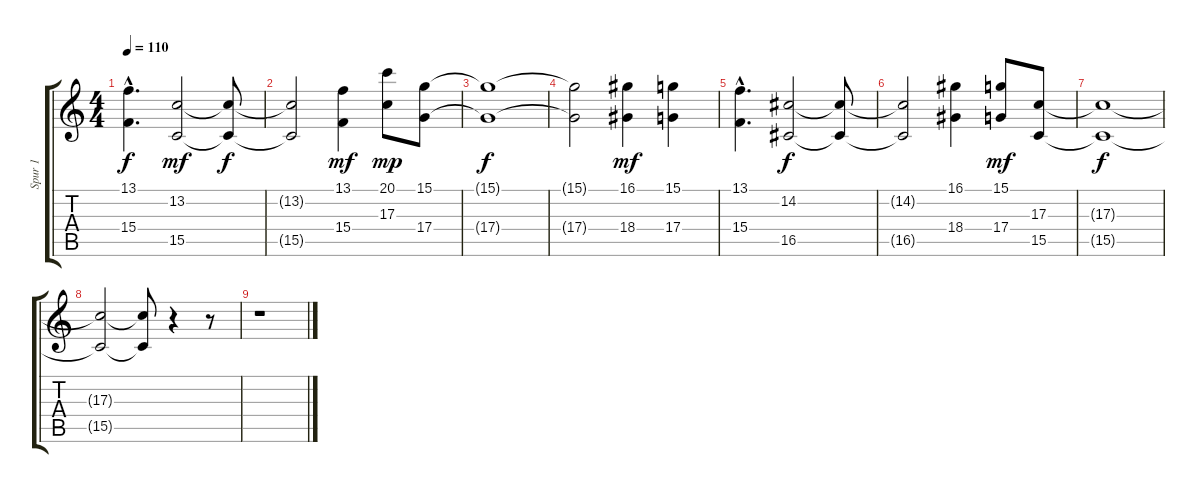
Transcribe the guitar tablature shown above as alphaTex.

\track ("Spur 1" "Spur 1") {instrument fx3crystal}
\staff {score tabs}
\tuning (E4 B3 G3 D3 A2 E2) {hide}
\ts (4 4)
\tempo 110
\clef g2
\ks c
(13.1 15.4{hac}).4{d dy f} (13.2 15.5).2{dy mf} (13.2{t} 15.5{t}).8{dy f} |
(13.2{t} 15.5{t}).2 (13.1 15.4).4{dy mf} (20.1 17.3).8{dy mp} (15.1 17.4).8 |
(15.1{t} 17.4{t}).1{dy f} |
(15.1{t} 17.4{t}).2 (16.1 18.4).4{dy mf} (15.1 17.4).4 |
(13.1 15.4{hac}).4{d} (14.2 16.5).2{dy f} (14.2{t} 16.5{t}).8 |
(14.2{t} 16.5{t}).2 (16.1 18.4).4 (15.1 17.4).8{dy mf} (17.3 15.5).8 |
(17.3{t} 15.5{t}).1{dy f} |
(17.3{t} 15.5{t}).2 (17.3{t} 15.5{t}).8 r.4 r.8 |
r.1
